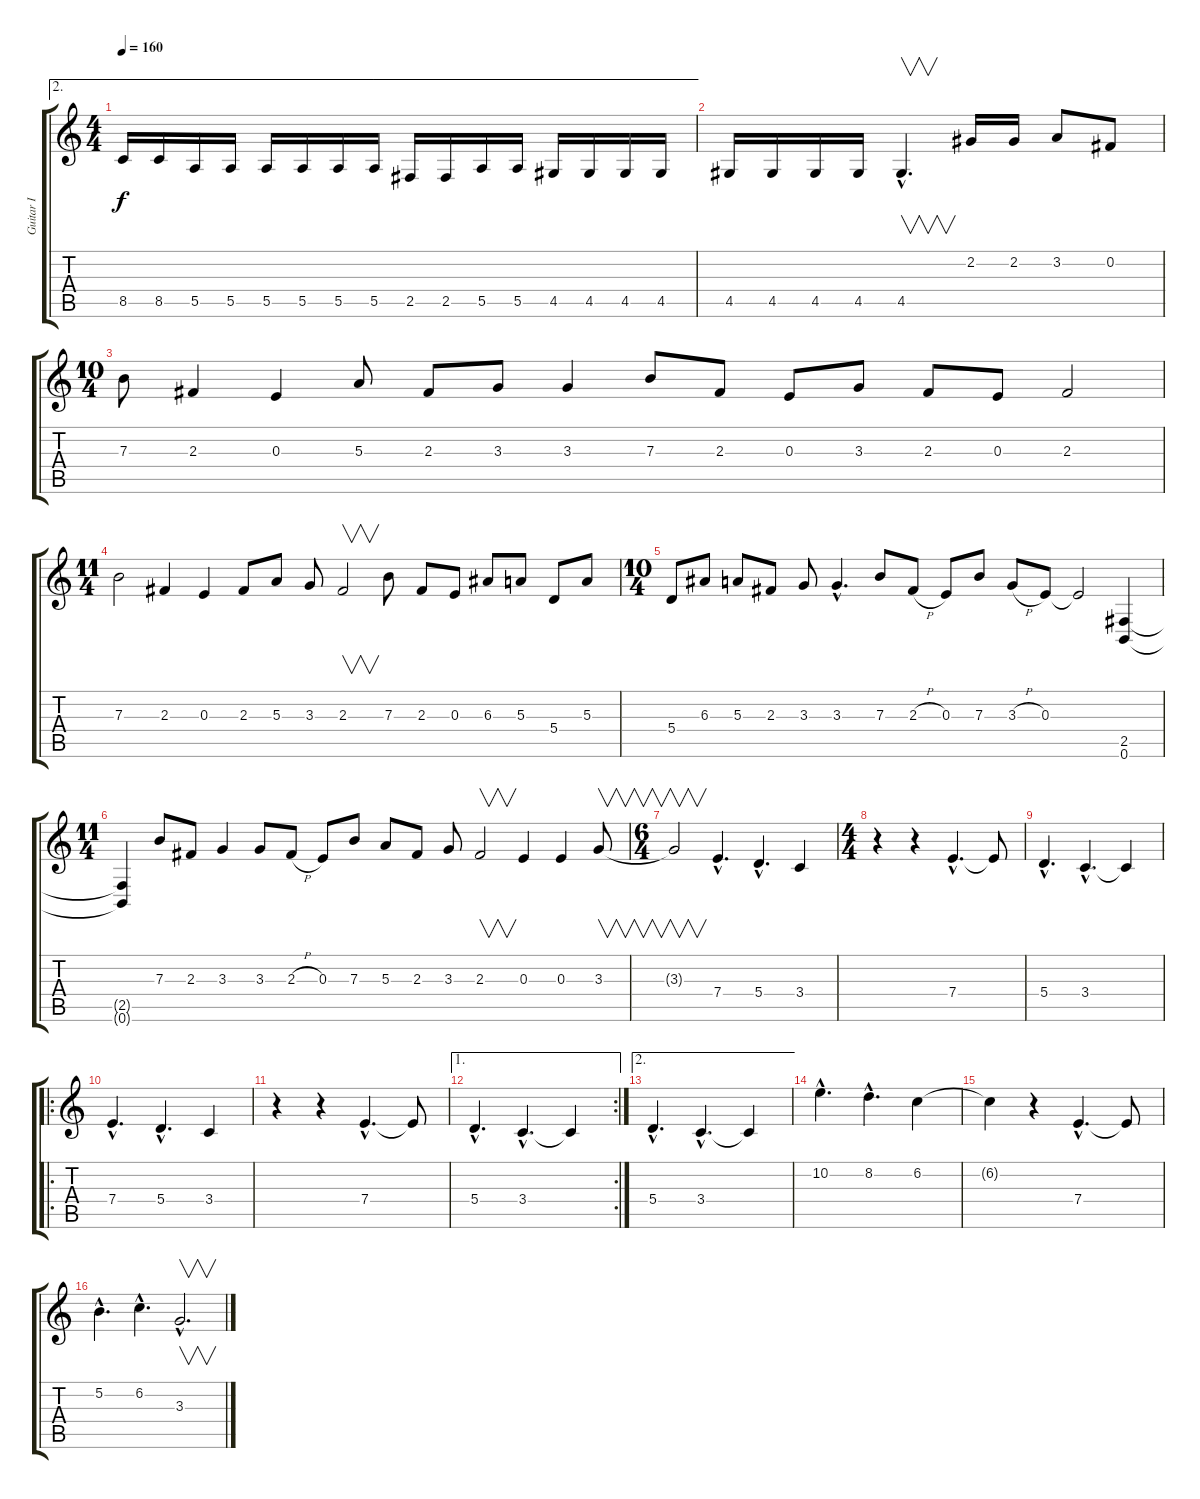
\track ("Guitar I" "Guitar I") {instrument distortionguitar}
\staff {score tabs}
\tuning (B3 Gb3 E3 A2 E2 B1) {hide}
\ae 2
\ts (4 4)
\tempo 160
\clef g2
\ks c
8.5.16{dy f} 8.5.16 5.5.16 5.5.16 5.5.16 5.5.16 5.5.16 5.5.16 2.5.16 2.5.16 5.5.16 5.5.16 4.5.16 4.5.16 4.5.16 4.5.16 |
4.5.16 4.5.16 4.5.16 4.5.16 4.5{hac}.4{v d} 2.2.16 2.2.16 3.2.8 0.2.8 |
\ts (10 4)
7.3.8 2.3.4 0.3.4 5.3.8 2.3.8 3.3.8 3.3.4 7.3.8 2.3.8 0.3.8 3.3.8 2.3.8 0.3.8 2.3.2 |
\ts (11 4)
7.3.2 2.3.4 0.3.4 2.3.8 5.3.8 3.3.8 2.3.2{v} 7.3.8 2.3.8 0.3.8 6.3.8 5.3.8 5.4.8 5.3.8 |
\ts (10 4)
5.4.8 6.3.8 5.3.8 2.3.8 3.3.8 3.3{hac}.4{d} 7.3.8 2.3{h}.8 0.3.8 7.3.8 3.3{h}.8 0.3.8 0.3{t}.2 (2.5 0.6).4 |
\ts (11 4)
(2.5{t} 0.6{t}).4 7.3.8 2.3.8 3.3.4 3.3.8 2.3{h}.8 0.3.8 7.3.8 5.3.8 2.3.8 3.3.8 2.3.2{v} 0.3.4 0.3.4 3.3.8{v} |
\ts (6 4)
3.3{t}.2{v} 7.4{hac}.4{d} 5.4{hac}.4{d} 3.4.4 |
\ts (4 4)
r.4 r.4 7.4{hac}.4{d} 7.4{t}.8 |
5.4{hac}.4{d} 3.4{hac}.4{d} 3.4{t}.4 |
\ro
7.4{hac}.4{d} 5.4{hac}.4{d} 3.4.4 |
r.4 r.4 7.4{hac}.4{d} 7.4{t}.8 |
\ae 1
\rc 2
5.4{hac}.4{d} 3.4{hac}.4{d} 3.4{t}.4 |
\ae 2
5.4{hac}.4{d} 3.4{hac}.4{d} 3.4{t}.4 |
10.2{hac}.4{d} 8.2{hac}.4{d} 6.2.4 |
6.2{t}.4 r.4 7.4{hac}.4{d} 7.4{t}.8 |
5.2{hac}.4{d} 6.2{hac}.4{d} 3.3{hac}.2{v d}
